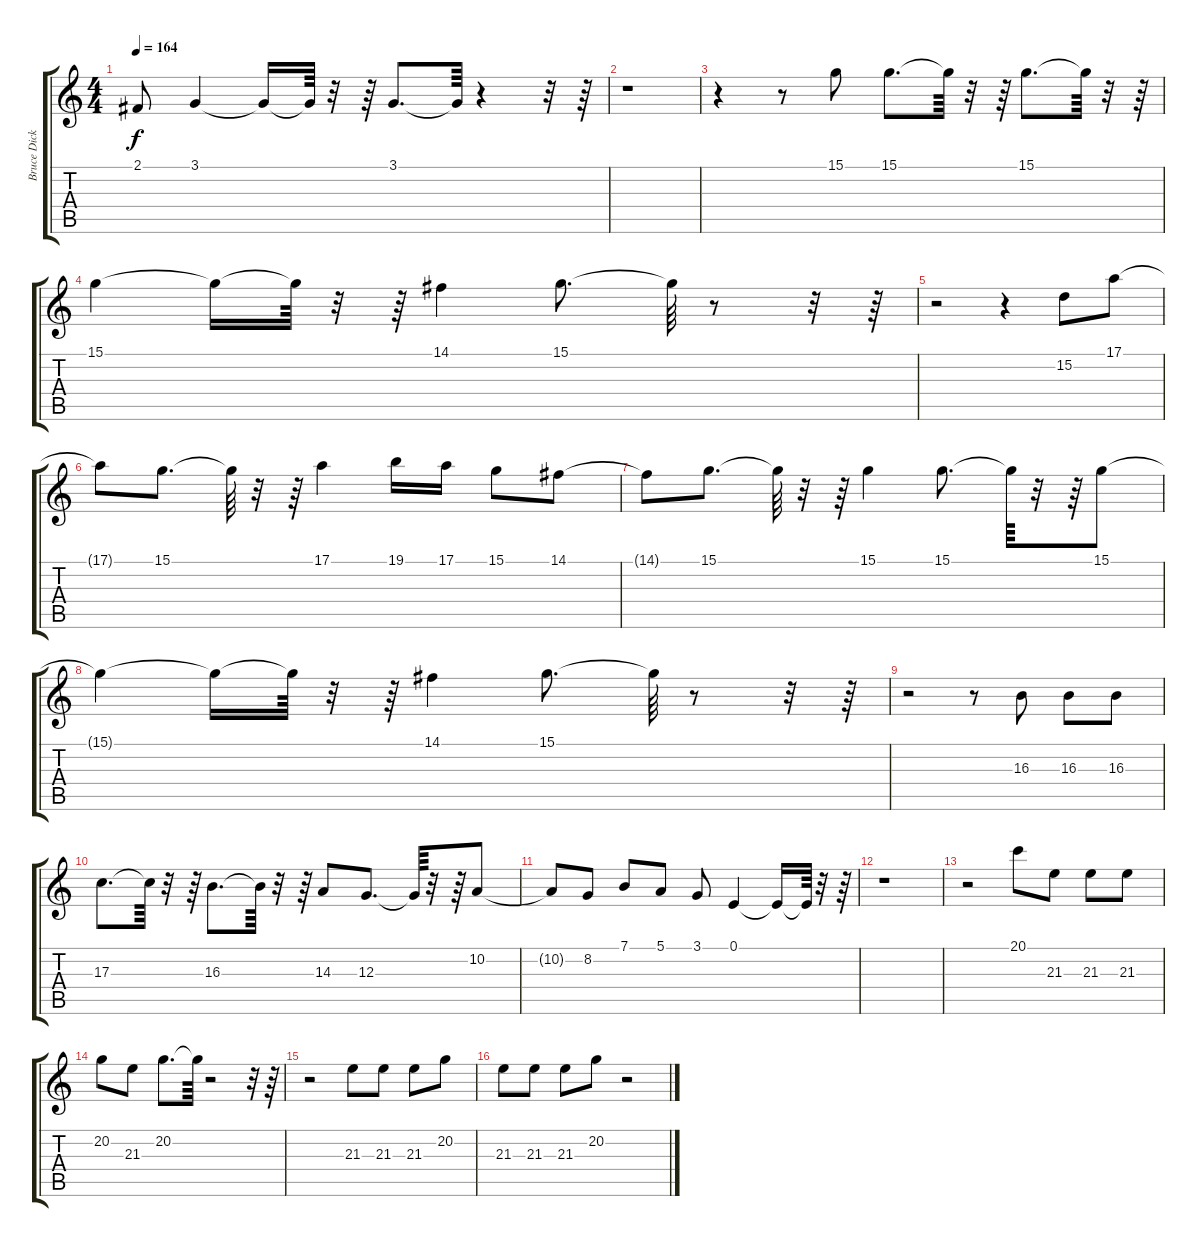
\track ("Bruce Dickinson (Voice)" "Bruce Dick") {instrument choiraahs}
\staff {score tabs}
\tuning (E4 B3 G3 D3 A2 E2) {hide}
\ts (4 4)
\tempo 164
\clef g2
\ks c
2.1.8{dy f} 3.1.4 3.1{t}.16 3.1{t}.64 r.32 r.64 3.1.8{d} 3.1{t}.64 r.4 r.32 r.64 |
r.1 |
r.4 r.8 15.1.8 15.1.8{d} 15.1{t}.64 r.32 r.64 15.1.8{d} 15.1{t}.64 r.32 r.64 |
15.1.4 15.1{t}.16 15.1{t}.64 r.32 r.64 14.1.4 15.1.8{d} 15.1{t}.64 r.8 r.32 r.64 |
r.2 r.4 15.2.8 17.1.8 |
17.1{t}.8 15.1.8{d} 15.1{t}.64 r.32 r.64 17.1.4 19.1.16 17.1.16 15.1.8 14.1.8 |
14.1{t}.8 15.1.8{d} 15.1{t}.64 r.32 r.64 15.1.4 15.1.8{d} 15.1{t}.64 r.32 r.64 15.1.8 |
15.1{t}.4 15.1{t}.16 15.1{t}.64 r.32 r.64 14.1.4 15.1.8{d} 15.1{t}.64 r.8 r.32 r.64 |
r.2 r.8 16.3.8 16.3.8 16.3.8 |
17.3.8{d} 17.3{t}.64 r.32 r.64 16.3.8{d} 16.3{t}.64 r.32 r.64 14.3.8 12.3.8{d} 12.3{t}.64 r.32 r.64 10.2.8 |
10.2{t}.8 8.2.8 7.1.8 5.1.8 3.1.8 0.1.4 0.1{t}.16 0.1{t}.64 r.32 r.64 |
r.1 |
r.2 20.1.8 21.3.8 21.3.8 21.3.8 |
20.2.8 21.3.8 20.2.8{d} 20.2{t}.64 r.2 r.32 r.64 |
r.2 21.3.8 21.3.8 21.3.8 20.2.8 |
21.3.8 21.3.8 21.3.8 20.2.8 r.2
